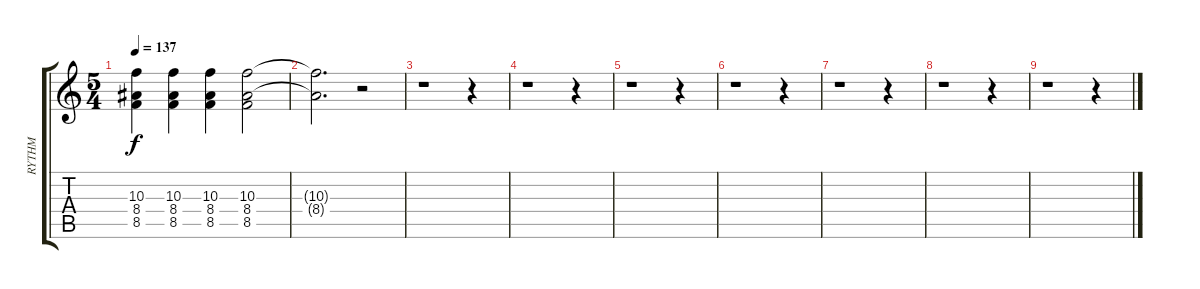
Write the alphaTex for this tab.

\track ("RYTHM" "RYTHM") {instrument overdrivenguitar}
\staff {score tabs}
\tuning (E4 B3 G3 D3 A2 D2) {hide}
\ts (5 4)
\tempo 137
\clef g2
\ks c
(10.3 8.4 8.5).4{dy f} (10.3 8.4 8.5).4 (10.3 8.4 8.5).4 (10.3 8.4 8.5).2 |
(10.3{t} 8.4{t}).2{d} r.2 |
r.1 r.4 |
r.1 r.4 |
r.1 r.4 |
r.1 r.4 |
r.1 r.4 |
r.1 r.4 |
r.1 r.4
